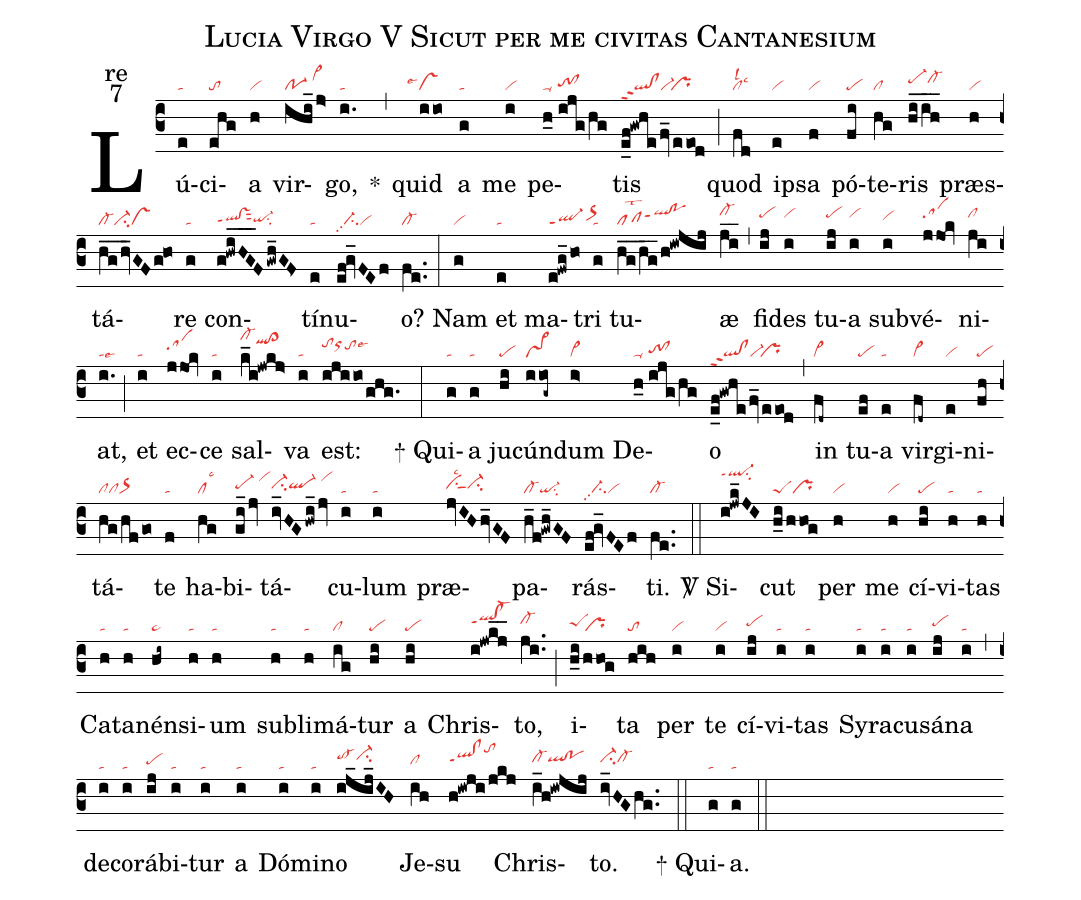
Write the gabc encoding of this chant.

name:Lucia Virgo V Sicut per me civitas Cantanesium;
office-part:re;
mode:7;
nabc-lines:1;
%%
(c3) Lú(e|ta)ci(ehg|to)a(h|vi) vir(ihi_/j>|po-1/vi>hj)go,(i.|ta) <sp>*</sp>(,) quid(iio|````vslse4) a(g|ta) me(i|vi) pe(h_0//ijg/hg|ta-/tohg!clhg)tis(e_f!gwhe/fv_/eeod|ql!clppt2vi-`pr) (;) quod(fd|cllsl2lsc3) ip(e|vi)sa(f|vi) pó(fi|pe)te(hg|cl)ris(hi_ih__|pe-hicl-hi) præs(h|vi)tá(hg__/hv_GFg@ho|cl-ci-vs)re(g|ta) con(g!hwiHG___F/gwh_GF<|qlhg!vshgppt1sut2qi-hgsu2)tí(e|ta)nu(ef!gv_FEf|//ci-pp2vi)o?(fe..|cl-) (:) Nam(g|vi) et(e|ta) ma(e!fwg_/ho|ql-ppt1or>hh)tri(g|ta) tu(hg__/hg__/h!iwjij|pflst2qlhi!pohippt1)æ(ji__|cl-hj) (,) fi(ij|pehi)des(i|vihi) tu(ij|pehi)a(i|vihi) sub(i|vihh)vé(jjok|sahi)ni(ji|clhi)at,(i.|talse6) (;) et(i|ta) ec(jjok|sahi)ce(i|ta) sal(k_i!jwkj>|cl-hmqlhk!cl>hk)va(i|ta) est:(ijiio/ghg.|tohjorhjtohilse6) (:)

<sp>+</sp> Qui(g|ta)a(g|ta) ju(hi|pe)cún(iiog~|vs>)dum(i>|vi>) De(h_0//ijg/hg|ta-/tohg!clhg)o(e_f!gwhe/fv_/eeod|ql!clppt2vi-`pr) (,) in(fd~|vi>) tu(ef|pe)a(e|ta) vir(fd~|vi>)gi(e|vi)ni(fh|pe)tá(hg/hf/go|clclor>)te(f|ta) ha(hg|cllsc3)bi(gi_/jv|pe-hh/vihk)tá(iv_HG/hwi_/jv|ci-hhql-hh/vihk)cu(i|ta)lum(i|ta) præ(jvIHhv_GF|vihhsu1sut1lsc2ci-hh)pa(h_f!gwh_GF|cl-qi-su2)rás(ef!gv_FEf|//ci-pp2vi)ti.(fe..|cl-) (::)

<sp>V/</sp> Si(i!jwk_JI|ql-hmppt1su2)cut(h_i/hhog|peSpr) per(h|vi) me(h|vi) cí(hi|pe)vi(h|ta)tas(h|ta) Ca(h|ta)ta(h|ta)nén(hi~|pe~)si(h|ta)um(h|ta) su(h|ta)bli(h|ta)má(ig|cl)tur(hi|pe) a(hi|pe) Chris(i!jwkj__|qlhi!cl-hippt1)to,(ji..|cl-hi) (;) i(h_i/hhog|peShh`pr)ta(hih|to) per(i|vi) te(i|vi) cí(ij|pehh)vi(i|ta)tas(i|ta) Sy(i|ta)ra(i|ta)cu(i|ta)sá(ij|pehh)na(i|ta) (,) de(i|ta)co(i|ta)rá(ij|pehh)bi(i|ta)tur(i|ta) a(i|ta) Dó(i|ta)mi(i|ta)no(ij_ij_IH|to-hjci-hj) Je(ih|clhh)su(h!iwji/jkj|qlhi!clhippt1tohm) Chris(i_h!iwjij|cl-hiqlhi!pohi)to.(iv_HGhg..|ci-hicl-hi) (::)

<sp>+</sp> Qui(g|ta)a.(g|ta) (::)
